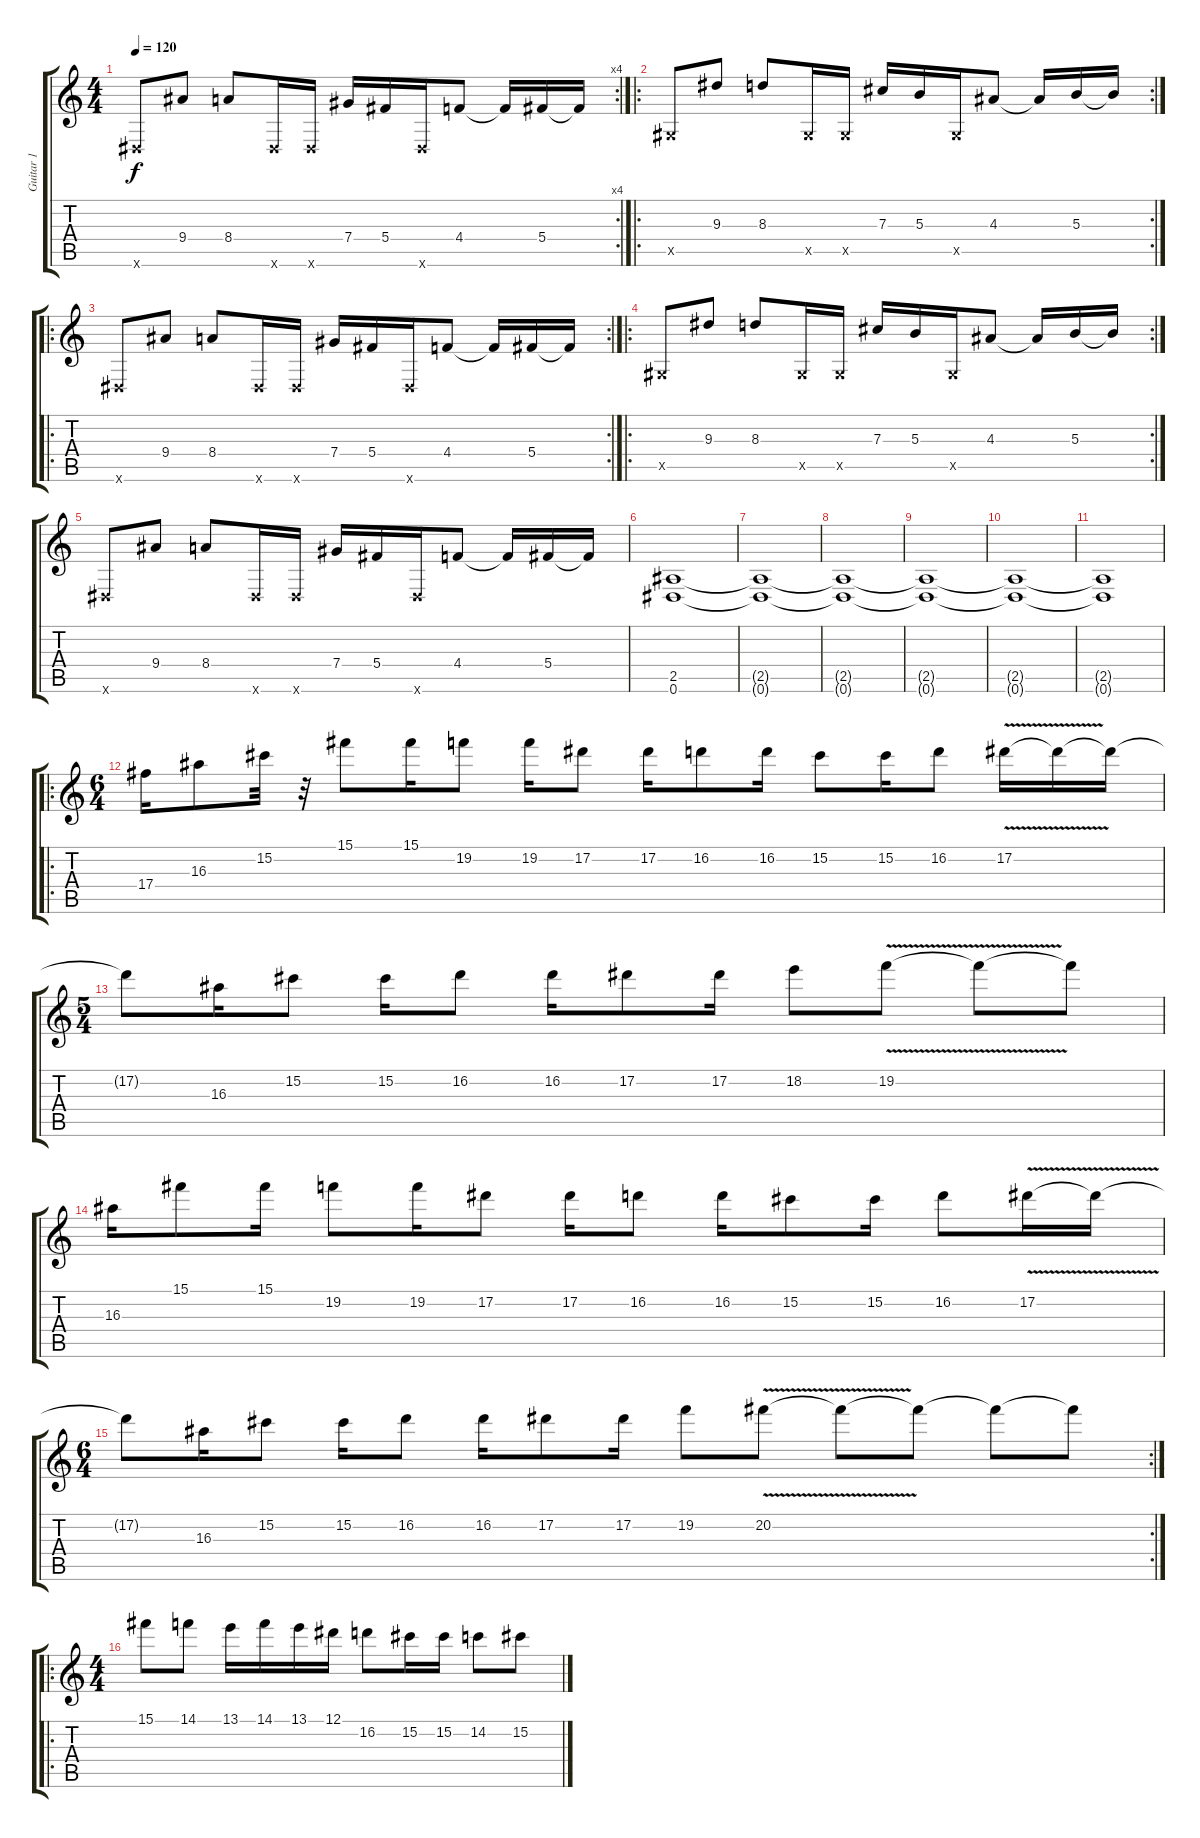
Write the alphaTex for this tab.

\track ("Guitar 1" "Guitar 1") {instrument distortionguitar}
\staff {score tabs}
\tuning (Eb4 Bb3 Gb3 Db3 Ab2 Eb2) {hide}
\rc 4
\ts (4 4)
\tempo 120
\clef g2
\ks c
0.6{x}.8{dy f instrument distortionguitar} 9.4.8 8.4.8 0.6{x}.16 0.6{x}.16 7.4.16 5.4.16 0.6{x}.16 4.4.8 4.4{t}.16 5.4.16 5.4{t}.16 |
\ro
\rc 2
0.5{x}.8 9.3.8 8.3.8 0.5{x}.16 0.5{x}.16 7.3.16 5.3.16 0.5{x}.16 4.3.8 4.3{t}.16 5.3.16 5.3{t}.16 |
\ro
\rc 2
0.6{x}.8 9.4.8 8.4.8 0.6{x}.16 0.6{x}.16 7.4.16 5.4.16 0.6{x}.16 4.4.8 4.4{t}.16 5.4.16 5.4{t}.16 |
\ro
\rc 2
0.5{x}.8 9.3.8 8.3.8 0.5{x}.16 0.5{x}.16 7.3.16 5.3.16 0.5{x}.16 4.3.8 4.3{t}.16 5.3.16 5.3{t}.16 |
0.6{x}.8 9.4.8 8.4.8 0.6{x}.16 0.6{x}.16 7.4.16 5.4.16 0.6{x}.16 4.4.8 4.4{t}.16 5.4.16 5.4{t}.16 |
(2.5 0.6).1 |
(2.5{t} 0.6{t}).1 |
(2.5{t} 0.6{t}).1 |
(2.5{t} 0.6{t}).1 |
(2.5{t} 0.6{t}).1 |
(2.5{t} 0.6{t}).1 |
\ro
\ts (6 4)
17.4.16 16.3.8 15.2.32 r.32 15.1.8 15.1.16 19.2.8 19.2.16 17.2.8 17.2.16 16.2.8 16.2.16 15.2.8 15.2.16 16.2.8 17.2{v}.16 17.2{t}.16 17.2{t}.16 |
\ts (5 4)
17.2{t}.8 16.3.16 15.2.8 15.2.16 16.2.8 16.2.16 17.2.8 17.2.16 18.2.8 19.2{v}.8 19.2{t}.8 19.2{t}.8 |
16.3.16 15.1.8 15.1.16 19.2.8 19.2.16 17.2.8 17.2.16 16.2.8 16.2.16 15.2.8 15.2.16 16.2.8 17.2{v}.16 17.2{t}.16 |
\rc 2
\ts (6 4)
17.2{t}.8 16.3.16 15.2.8 15.2.16 16.2.8 16.2.16 17.2.8 17.2.16 19.2.8 20.2{v}.8 20.2{t}.8 20.2{t}.8 20.2{t}.8 20.2{t}.8 |
\ro
\ts (4 4)
15.1.8 14.1.8 13.1.16 14.1.16 13.1.16 12.1.16 16.2.8 15.2.16 15.2.16 14.2.8 15.2.8
